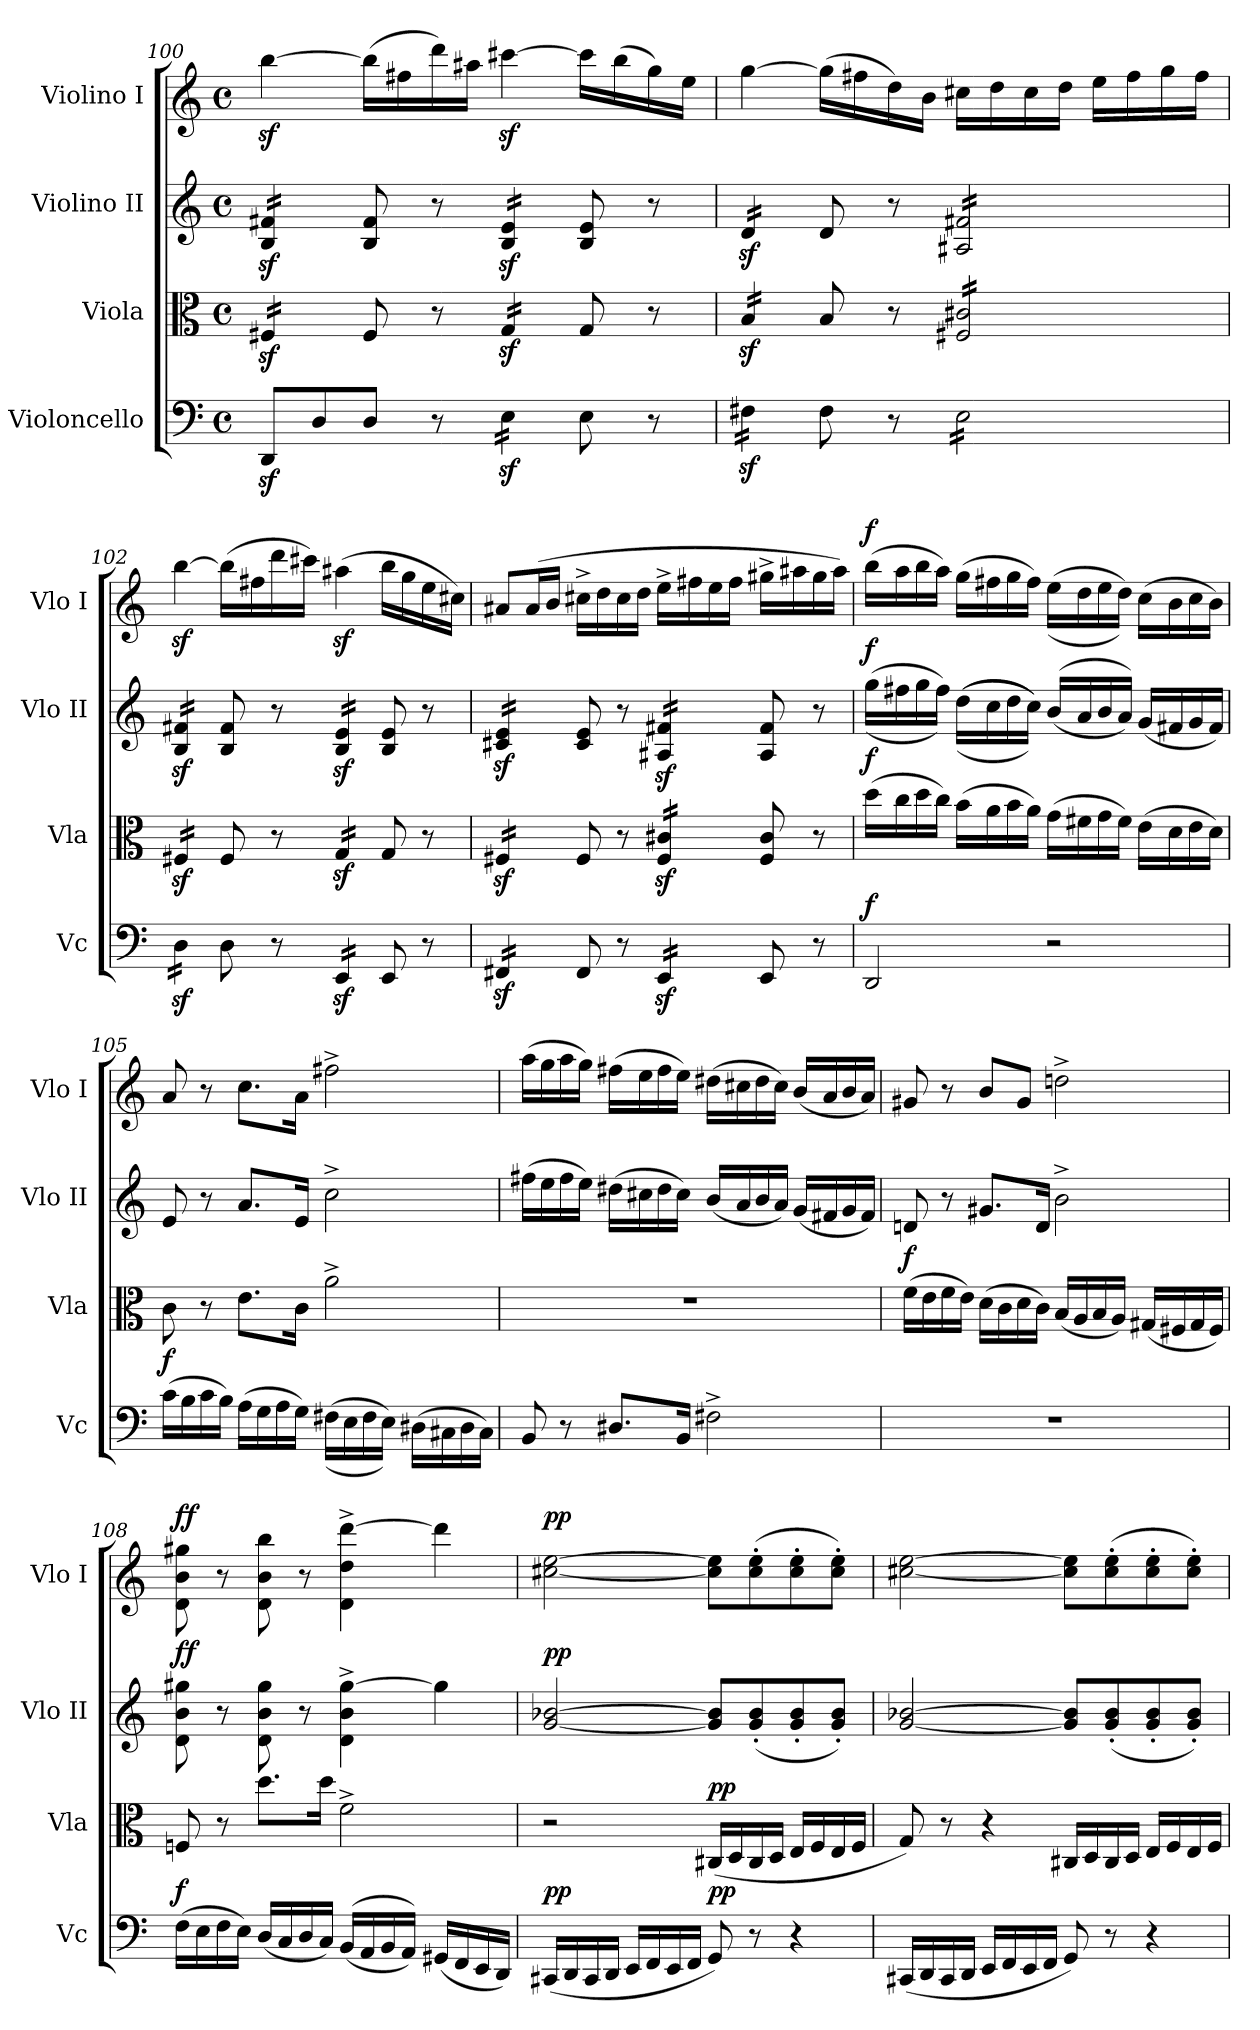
**kern	**dynam	**kern	**dynam	**kern	**dynam	**kern	**dynam
*part4	*part4	*part3	*part3	*part2	*part2	*part1	*part1
*staff4	*staff4	*staff3	*staff3	*staff2	*staff2	*staff1	*staff1
*I"Violoncello	*	*I"Viola	*	*I"Violino II	*	*I"Violino I	*
*I'Vc	*	*I'Vla	*	*I'Vlo II	*	*I'Vlo I	*
*clefF4	*	*clefC3	*	*clefG2	*	*clefG2	*
*k[]	*	*k[]	*	*k[]	*	*k[]	*
*M4/4	*	*M4/4	*	*M4/4	*	*M4/4	*
*met(c)	*	*met(c)	*	*met(c)	*	*met(c)	*
=100	=100	=100	=100	=100	=100	=100	=100
*	*	*tremolo	*	*	*	*	*
*	*	*	*	*tremolo	*	*	*
8DDz>/L	.	16F#Xz>/LL	.	16B/z> 16f#X/z>LL	.	[4bbz<\	.
.	.	16F#Xz>/	.	16B/z> 16f#X/z>	.	.	.
8D/	.	16F#Xz>/	.	16B/z> 16f#X/z>	.	.	.
.	.	16F#Xz>/JJ	.	16B/z> 16f#X/z>JJ	.	.	.
*	*	*	*	*Xtremolo	*	*	*
*	*	*Xtremolo	*	*	*	*	*
8D/J	.	8F#/	.	8B/ 8f#/	.	(16bb\LL]	.
.	.	.	.	.	.	16ff#X\	.
8r	.	8r	.	8r	.	16ddd\)	.
.	.	.	.	.	.	16aa#X\JJ	.
*tremolo	*	*	*	*	*	*	*
*	*	*tremolo	*	*	*	*	*
*	*	*	*	*tremolo	*	*	*
16Ez>\LL	.	16Gz>/LL	.	16B/z> 16e/z>LL	.	[4ccc#Xz<\	.
16Ez>\	.	16Gz>/	.	16B/z> 16e/z>	.	.	.
16Ez>\	.	16Gz>/	.	16B/z> 16e/z>	.	.	.
16Ez>\JJ	.	16Gz>/JJ	.	16B/z> 16e/z>JJ	.	.	.
*	*	*	*	*Xtremolo	*	*	*
*	*	*Xtremolo	*	*	*	*	*
*Xtremolo	*	*	*	*	*	*	*
8E\	.	8G/	.	8B/ 8e/	.	16ccc#\LL]	.
.	.	.	.	.	.	(16bb\	.
8r	.	8r	.	8r	.	16gg\)	.
.	.	.	.	.	.	16ee\JJ	.
=101	=101	=101	=101	=101	=101	=101	=101
*tremolo	*	*	*	*	*	*	*
*	*	*tremolo	*	*	*	*	*
*	*	*	*	*tremolo	*	*	*
16F#Xz>\LL	.	16Bz>/LL	.	16dz>/LL	.	[4gg\	.
16F#Xz>\	.	16Bz>/	.	16dz>/	.	.	.
16F#Xz>\	.	16Bz>/	.	16dz>/	.	.	.
16F#Xz>\JJ	.	16Bz>/JJ	.	16dz>/JJ	.	.	.
*	*	*	*	*Xtremolo	*	*	*
*	*	*Xtremolo	*	*	*	*	*
*Xtremolo	*	*	*	*	*	*	*
8F#\	.	8B/	.	8d/	.	(16gg\LL]	.
.	.	.	.	.	.	16ff#X\	.
8r	.	8r	.	8r	.	16dd\)	.
.	.	.	.	.	.	16b\JJ	.
*tremolo	*	*	*	*	*	*	*
*	*	*tremolo	*	*	*	*	*
*	*	*	*	*tremolo	*	*	*
16E\LL	.	16F#X/ 16c#X/LL	.	16A#X/ 16f#X/LL	.	16cc#X\LL	.
16E\	.	16F#X/ 16c#X/	.	16A#X/ 16f#X/	.	16dd\	.
16E\	.	16F#X/ 16c#X/	.	16A#X/ 16f#X/	.	16cc#\	.
16E\	.	16F#X/ 16c#X/	.	16A#X/ 16f#X/	.	16dd\JJ	.
16E\	.	16F#X/ 16c#X/	.	16A#X/ 16f#X/	.	16ee\LL	.
16E\	.	16F#X/ 16c#X/	.	16A#X/ 16f#X/	.	16ff#\	.
16E\	.	16F#X/ 16c#X/	.	16A#X/ 16f#X/	.	16gg\	.
16E\JJ	.	16F#X/ 16c#X/JJ	.	16A#X/ 16f#X/JJ	.	16ff#\JJ	.
=102	=102	=102	=102	=102	=102	=102	=102
16Dz>\LL	.	16F#Xz>/LL	.	16B/z> 16f#X/z>LL	.	[4bbz<\	.
16Dz>\	.	16F#Xz>/	.	16B/z> 16f#X/z>	.	.	.
16Dz>\	.	16F#Xz>/	.	16B/z> 16f#X/z>	.	.	.
16Dz>\JJ	.	16F#Xz>/JJ	.	16B/z> 16f#X/z>JJ	.	.	.
*	*	*	*	*Xtremolo	*	*	*
*	*	*Xtremolo	*	*	*	*	*
*Xtremolo	*	*	*	*	*	*	*
8D\	.	8F#/	.	8B/ 8f#/	.	(16bb\LL]	.
.	.	.	.	.	.	16ff#X\	.
8r	.	8r	.	8r	.	16ddd\	.
.	.	.	.	.	.	16ccc#X\JJ)	.
*tremolo	*	*	*	*	*	*	*
*	*	*tremolo	*	*	*	*	*
*	*	*	*	*tremolo	*	*	*
16EEz>/LL	.	16Gz>/LL	.	16B/z> 16e/z>LL	.	(4aa#Xz<\	.
16EEz>/	.	16Gz>/	.	16B/z> 16e/z>	.	.	.
16EEz>/	.	16Gz>/	.	16B/z> 16e/z>	.	.	.
16EEz>/JJ	.	16Gz>/JJ	.	16B/z> 16e/z>JJ	.	.	.
*	*	*	*	*Xtremolo	*	*	*
*	*	*Xtremolo	*	*	*	*	*
*Xtremolo	*	*	*	*	*	*	*
8EE/	.	8G/	.	8B/ 8e/	.	16bb\LL	.
.	.	.	.	.	.	16gg\	.
8r	.	8r	.	8r	.	16ee\	.
.	.	.	.	.	.	16cc#X\JJ)	.
=103	=103	=103	=103	=103	=103	=103	=103
*tremolo	*	*	*	*	*	*	*
*	*	*tremolo	*	*	*	*	*
*	*	*	*	*tremolo	*	*	*
16FF#Xz>/LL	.	16F#Xz>/LL	.	16c#X/z> 16e/z>LL	.	8a#X/L	.
16FF#Xz>/	.	16F#Xz>/	.	16c#X/z> 16e/z>	.	.	.
16FF#Xz>/	.	16F#Xz>/	.	16c#X/z> 16e/z>	.	(16a#/L	.
16FF#Xz>/JJ	.	16F#Xz>/JJ	.	16c#X/z> 16e/z>JJ	.	16b/JJ	.
*	*	*	*	*Xtremolo	*	*	*
*	*	*Xtremolo	*	*	*	*	*
*Xtremolo	*	*	*	*	*	*	*
8FF#/	.	8F#/	.	8c#/ 8e/	.	16cc#X^\LL	.
.	.	.	.	.	.	16dd\	.
8r	.	8r	.	8r	.	16cc#\	.
.	.	.	.	.	.	16dd\JJ	.
*tremolo	*	*	*	*	*	*	*
*	*	*tremolo	*	*	*	*	*
*	*	*	*	*tremolo	*	*	*
16EEz>/LL	.	16F#/z> 16c#X/z>LL	.	16A#X/z> 16f#X/z>LL	.	16ee^\LL	.
16EEz>/	.	16F#/z> 16c#X/z>	.	16A#X/z> 16f#X/z>	.	16ff#X\	.
16EEz>/	.	16F#/z> 16c#X/z>	.	16A#X/z> 16f#X/z>	.	16ee\	.
16EEz>/JJ	.	16F#/z> 16c#X/z>JJ	.	16A#X/z> 16f#X/z>JJ	.	16ff#\JJ	.
*	*	*	*	*Xtremolo	*	*	*
*	*	*Xtremolo	*	*	*	*	*
*Xtremolo	*	*	*	*	*	*	*
8EE/	.	8F#/ 8c#/	.	8A#/ 8f#/	.	16gg#X^\LL	.
.	.	.	.	.	.	16aa#X\	.
8r	.	8r	.	8r	.	16gg#\	.
.	.	.	.	.	.	16aa#\JJ)	.
!!LO:PB:g=z
=104	=104	=104	=104	=104	=104	=104	=104
*k[]	*	*k[]	*	*k[]	*	*k[]	*
!	!LO:DY:a	!	!LO:DY:a	!	!LO:DY:a	!	!LO:DY:a
2DD/	f	(16dd\LL	f	((16gg\LL	f	(16bb\LL	f
.	.	16cc\	.	16ff#X\	.	16aa\	.
.	.	16dd\	.	16gg\	.	16bb\	.
.	.	16cc\JJ)	.	16ff#\JJ))	.	16aa\JJ)	.
.	.	(16b\LL	.	(((16dd\LL	.	(16gg\LL	.
.	.	16a\	.	16cc\	.	16ff#X\	.
.	.	16b\	.	16dd\	.	16gg\	.
.	.	16a\JJ)	.	16cc\JJ)))	.	16ff#\JJ)	.
2r	.	(16g\LL	.	((16b/LL	.	((16ee\LL	.
.	.	16f#X\	.	16a/	.	16dd\	.
.	.	16g\	.	16b/	.	16ee\	.
.	.	16f#\JJ)	.	16a/JJ))	.	16dd\JJ))	.
.	.	(16e\LL	.	(16g/LL	.	(16cc\LL	.
.	.	16d\	.	16f#X/	.	16b\	.
.	.	16e\	.	16g/	.	16cc\	.
.	.	16d\JJ)	.	16f#/JJ)	.	16b\JJ)	.
=105	=105	=105	=105	=105	=105	=105	=105
!	!LO:DY:a	!	!	!	!	!	!
(16c\LL	f	8c\	.	8e/	.	8a/	.
16B\	.	.	.	.	.	.	.
16c\	.	8r	.	8r	.	8r	.
16B\JJ)	.	.	.	.	.	.	.
(16A\LL	.	8.e\L	.	8.a/L	.	8.cc\L	.
16G\	.	.	.	.	.	.	.
16A\	.	.	.	.	.	.	.
16G\JJ)	.	16c\Jk	.	16e/Jk	.	16a\Jk	.
((16F#X\LL	.	2a^\	.	2cc^\	.	2ff#X^\	.
16E\	.	.	.	.	.	.	.
16F#\	.	.	.	.	.	.	.
16E\JJ))	.	.	.	.	.	.	.
(16D#X\LL	.	.	.	.	.	.	.
16C#X\	.	.	.	.	.	.	.
16D#\	.	.	.	.	.	.	.
16C#\JJ)	.	.	.	.	.	.	.
=106	=106	=106	=106	=106	=106	=106	=106
8BB/	.	1r	.	(16ff#X\LL	.	(16aa\LL	.
.	.	.	.	16ee\	.	16gg\	.
8r	.	.	.	16ff#\	.	16aa\	.
.	.	.	.	16ee\JJ)	.	16gg\JJ)	.
8.D#X/L	.	.	.	(16dd#X\LL	.	(16ff#X\LL	.
.	.	.	.	16cc#X\	.	16ee\	.
.	.	.	.	16dd#\	.	16ff#\	.
16BB/Jk	.	.	.	16cc#\JJ)	.	16ee\JJ)	.
2F#X^\	.	.	.	(16b/LL	.	(16dd#X\LL	.
.	.	.	.	16a/	.	16cc#X\	.
.	.	.	.	16b/	.	16dd#\	.
.	.	.	.	16a/JJ)	.	16cc#\JJ)	.
.	.	.	.	(16g/LL	.	(16b/LL	.
.	.	.	.	16f#X/	.	16a/	.
.	.	.	.	16g/	.	16b/	.
.	.	.	.	16f#/JJ)	.	16a/JJ)	.
=107	=107	=107	=107	=107	=107	=107	=107
!	!	!	!LO:DY:a	!	!	!	!
1r	.	(16f\LL	f	8dn/	.	8g#X/	.
.	.	16e\	.	.	.	.	.
.	.	16f\	.	8r	.	8r	.
.	.	16e\JJ)	.	.	.	.	.
.	.	(16d\LL	.	8.g#X/L	.	8b/L	.
.	.	16c\	.	.	.	.	.
.	.	16d\	.	.	.	8g#/J	.
.	.	16c\JJ)	.	16d/Jk	.	.	.
.	.	(16B/LL	.	2b^\	.	2ddn^\	.
.	.	16A/	.	.	.	.	.
.	.	16B/	.	.	.	.	.
.	.	16A/JJ)	.	.	.	.	.
.	.	(16G#X/LL	.	.	.	.	.
.	.	16F#X/	.	.	.	.	.
.	.	16G#/	.	.	.	.	.
.	.	16F#/JJ)	.	.	.	.	.
=108	=108	=108	=108	=108	=108	=108	=108
!	!LO:DY:a	!	!	!	!LO:DY:a	!	!LO:DY:a
(16F\LL	f	8Fn/	.	8d\ 8b\ 8gg#X\	ff	8d\ 8b\ 8gg#X\	ff
16E\	.	.	.	.	.	.	.
16F\	.	8r	.	8r	.	8r	.
16E\JJ)	.	.	.	.	.	.	.
(16D/LL	.	8.dd\L	.	8d\ 8b\ 8gg#\	.	8d\ 8b\ 8bb\	.
16C/	.	.	.	.	.	.	.
16D/	.	.	.	8r	.	8r	.
16C/JJ)	.	16dd\Jk	.	.	.	.	.
((16BB/LL	.	2f^\	.	4d\^ 4b\^ [4gg#\^	.	4d\^ 4dd\^ [4ddd\^	.
16AA/	.	.	.	.	.	.	.
16BB/	.	.	.	.	.	.	.
16AA/JJ))	.	.	.	.	.	.	.
(16GG#X/LL	.	.	.	4gg#\]	.	4ddd\]	.
16FF/	.	.	.	.	.	.	.
16EE/	.	.	.	.	.	.	.
16DD/JJ)	.	.	.	.	.	.	.
!!LO:LB:g=z
=109	=109	=109	=109	=109	=109	=109	=109
!	!LO:DY:a	!	!	!	!LO:DY:a	!	!LO:DY:a
(16CC#X/LL	pp	2r	.	[2g/ [2b-X/	pp	[2cc#X\ [2ee\	pp
16DD/	.	.	.	.	.	.	.
16CC#/	.	.	.	.	.	.	.
16DD/JJ	.	.	.	.	.	.	.
16EE/LL	.	.	.	.	.	.	.
16FF/	.	.	.	.	.	.	.
16EE/	.	.	.	.	.	.	.
16FF/JJ	.	.	.	.	.	.	.
!	!LO:DY:a	!	!LO:DY:a	!	!	!	!
8GG/)	pp	(16C#X/LL	pp	8g/] 8b-/]L	.	8cc#\] 8ee\]L	.
.	.	16D/	.	.	.	.	.
8r	.	16C#/	.	(8g/' 8b-/'	.	(8cc#\' 8ee\'	.
.	.	16D/JJ	.	.	.	.	.
4r	.	16E/LL	.	8g/' 8b-/'	.	8cc#\' 8ee\'	.
.	.	16F/	.	.	.	.	.
.	.	16E/	.	8g/' 8b-/'J)	.	8cc#\' 8ee\'J)	.
.	.	16F/JJ	.	.	.	.	.
=110	=110	=110	=110	=110	=110	=110	=110
(16CC#X/LL	.	8G/)	.	[2g/ [2b-X/	.	[2cc#X\ [2ee\	.
16DD/	.	.	.	.	.	.	.
16CC#/	.	8r	.	.	.	.	.
16DD/JJ	.	.	.	.	.	.	.
16EE/LL	.	4r	.	.	.	.	.
16FF/	.	.	.	.	.	.	.
16EE/	.	.	.	.	.	.	.
16FF/JJ	.	.	.	.	.	.	.
8GG/)	.	16C#X/LL	.	8g/] 8b-/]L	.	8cc#\] 8ee\]L	.
.	.	16D/	.	.	.	.	.
8r	.	16C#/	.	(8g/' 8b-/'	.	(8cc#\' 8ee\'	.
.	.	16D/JJ	.	.	.	.	.
4r	.	16E/LL	.	8g/' 8b-/'	.	8cc#\' 8ee\'	.
.	.	16F/	.	.	.	.	.
.	.	16E/	.	8g/' 8b-/'J)	.	8cc#\' 8ee\'J)	.
.	.	16F/JJ	.	.	.	.	.
=	=	=	=	=	=	=	=
*-	*-	*-	*-	*-	*-	*-	*-
